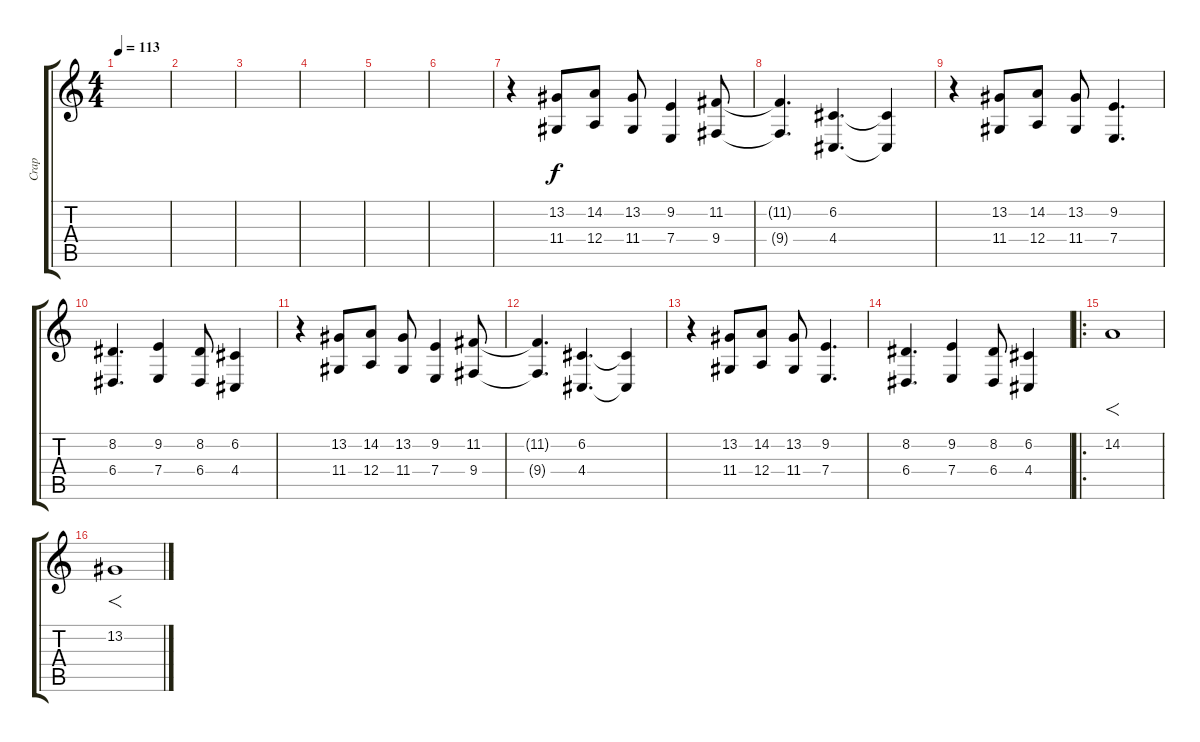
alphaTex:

\track ("Crap" "Crap") {instrument electricgrandpiano}
\staff {score tabs}
\tuning (B3 G3 D3 A2 E2 B1) {hide}
\ts (4 4)
\tempo 113
\clef g2
\ks c
|
|
|
|
|
|
r.4 (13.2 11.4).8 (14.2 12.4).8 (13.2 11.4).8 (9.2 7.4).4 (11.2 9.4).8 |
(11.2{t} 9.4{t}).4{d} (6.2 4.4).4{d} (6.2{t} 4.4{t}).4 |
r.4 (13.2 11.4).8 (14.2 12.4).8 (13.2 11.4).8 (9.2 7.4).4{d} |
(8.2 6.4).4{d} (9.2 7.4).4 (8.2 6.4).8 (6.2 4.4).4 |
r.4 (13.2 11.4).8 (14.2 12.4).8 (13.2 11.4).8 (9.2 7.4).4 (11.2 9.4).8 |
(11.2{t} 9.4{t}).4{d} (6.2 4.4).4{d} (6.2{t} 4.4{t}).4 |
r.4 (13.2 11.4).8 (14.2 12.4).8 (13.2 11.4).8 (9.2 7.4).4{d} |
(8.2 6.4).4{d} (9.2 7.4).4 (8.2 6.4).8 (6.2 4.4).4 |
\ro
14.2.1{f} |
13.2.1{f}
